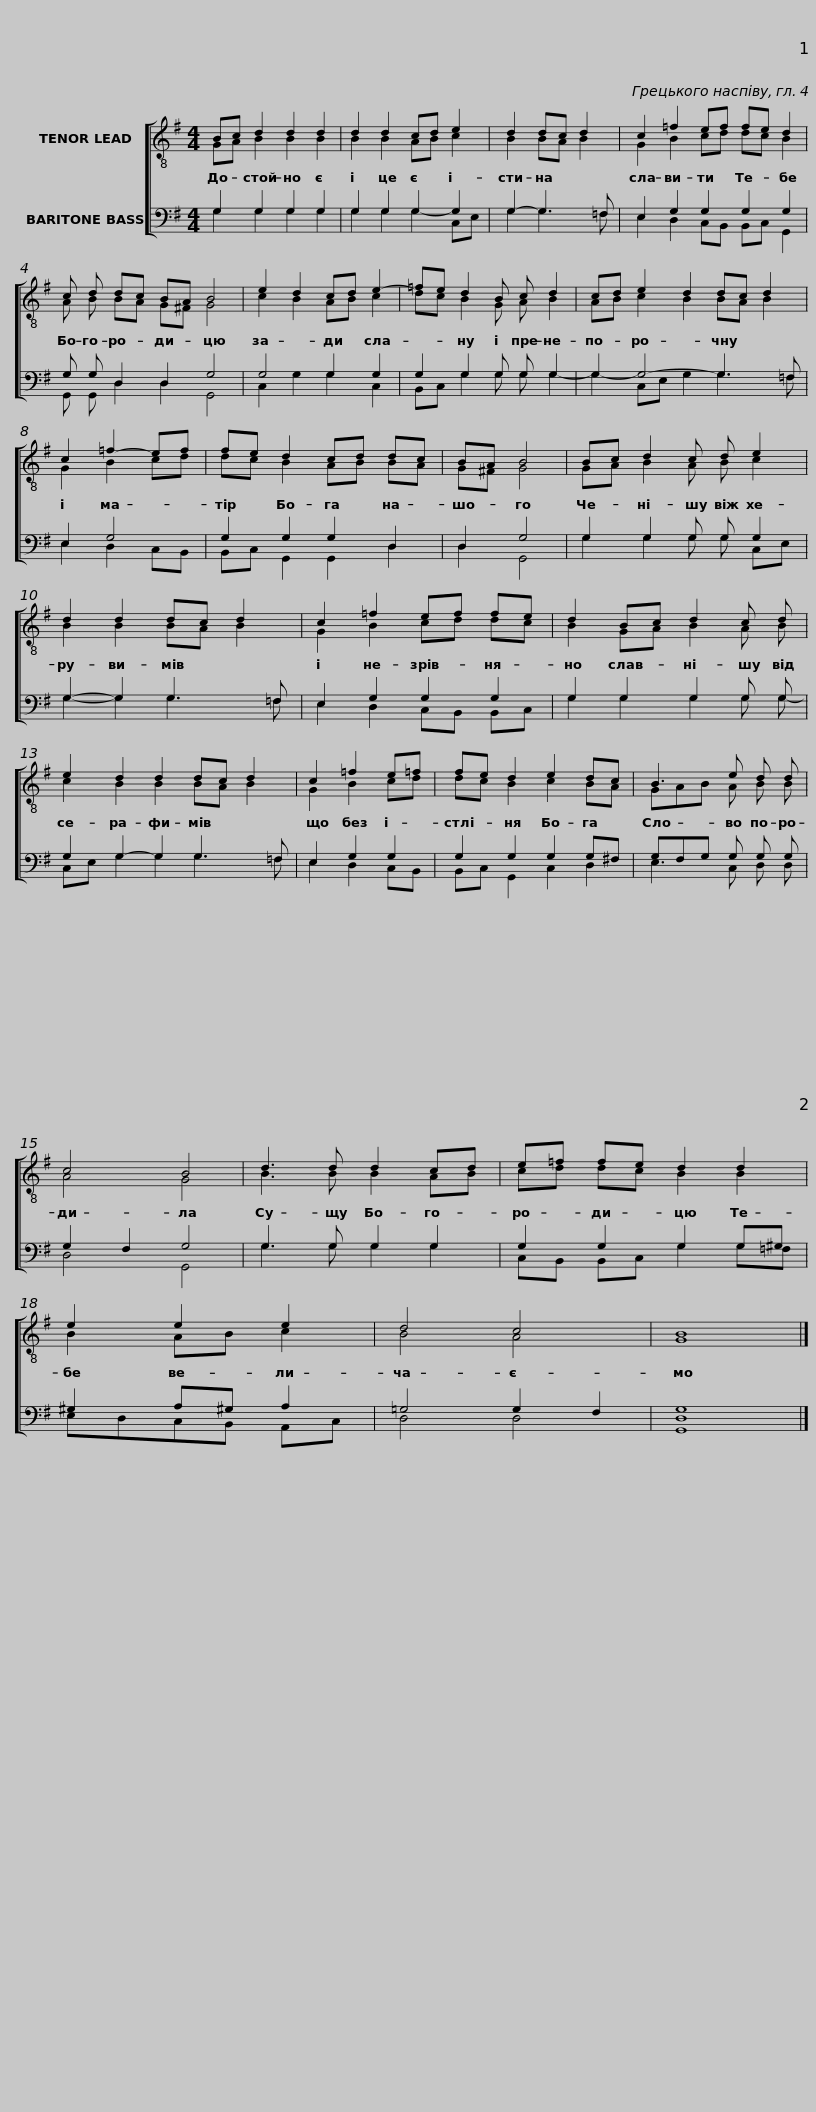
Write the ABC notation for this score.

X:1
%%score [ ( 1 2 ) ( 3 4 ) ]
L:1/8
M:4/4
I:linebreak $
K:G
V:1 treble-8
V:2 treble-8
V:3 bass
V:4 bass
V:1
 Bc d2 d2 d2 | d2 d2 cd e2 | d2 d-c d2 |$ c2 =f2 ef fe d2 | c d dc BA B4 |$ %5
 e2- d2 cd e2- | =fe d2 B c d2 | cd- e2 d2 d-c d2 |$ c2 =f2- ef | fe d2 cd dc | %10
 BA B4 |$ Bc d2 c d e2 | d2 d2 d-c d2 |$ c2 =f2 ef fe | d2 Bc d2 c d | %15
 e2 d2 d2 d-c d2 |$ c2 =f2 e=f | fe d2 e2 dc | B3 e d d | c4 B4 |$ %20
 d3 d d2 cd | e=f fe d2 d2 | e2 e2 e2 | d4 c4 | B8 |] %25
V:2
 GA B2 B2 B2 | B2 B2 AB c2 | B2 B-A B2 |$ G2 B2 cd dc B2 | A B BA G^F G4 |$ %5
 c2- B2 AB c2- | dc B2 G A B2 | AB- c2 B2 B-A B2 |$ G2 B2- cd | dc B2 AB BA | %10
 G^F G4 |$ GA B2 A B c2 | B2 B2 B-A B2 |$ G2 B2 cd dc | B2 GA B2 A B | %15
 c2 B2 B2 B-A B2 |$ G2 B2 cd | dc B2 c2 BA | GAB A B B | A4 G4 |$ %20
 B3 B B2 AB | cd dc B2 B2 | B2 AB c2 | B4 A4 | G8 |] %25
V:3
 G,2 G,2 G,2 G,2 | G,2 G,2 G,2 G,2 | G,2- G,3 =F, |$ E,2 G,2 G,2 G,2 G,2 | G, G, D,2 D,2 G,4 |$ %5
 G,4 G,2 G,2 | G,2 G,2 G, G, G,2 | G,2 G,4- G,3 =F, |$ E,2 G,4 | G,2 G,2 G,2 D,2 | %10
 D,2 G,4 |$ G,2 G,2 G, G, G,2 | G,2- G,2 G,3 =F, |$ E,2 G,2 G,2 G,2 | G,2 G,2 G,2 G, G, | %15
 G,2 G,2- G,2 G,3 =F, |$ E,2 G,2 G,2 | G,2 G,2 G,2 G,^F, | G,F,G, G, G, G, | G,2 F,2 G,4 |$ %20
 G,3 G, G,2 G,2 | G,2 G,2 G,2 G,^G, | ^G,2 A,^G, A,2 | =G,4 G,2 F,2 | G,8 |] %25
V:4
 G,2 G,2 G,2 G,2 | G,2 G,2 G,2- C,E, | G,2 G,3 =F, |$ E,2 D,2 C,B,, B,,C, G,,2 | G,, G,, D,2 D,2 G,,4 |$ %5
 C,2- G,2 G,2 C,2- | B,,C, G,2 G, G, G,2- | G,2- C,E, G,2 G,3 =F, |$ E,2 D,2- C,B,, | B,,C, G,,2 G,,2 D,2 | %10
 D,2 G,,4 |$ G,2 G,2 G, G, C,E, | G,2- G,2 G,3 =F, |$ E,2 D,2 C,B,, B,,C, | G,2 G,2 G,2 G, G,- | %15
 C,E, G,2 G,2 G,3 =F, |$ E,2 D,2 C,B,, | B,,C, G,,2 C,2 D,2 | E,3 C, D, D, | D,4 G,,4 |$ %20
 G,3 G, G,2 G,2 | C,B,, B,,C, G,2 G,=F, | E,D,C,B,, A,,C, | D,4 D,4 | [G,,D,]8 |] %25
